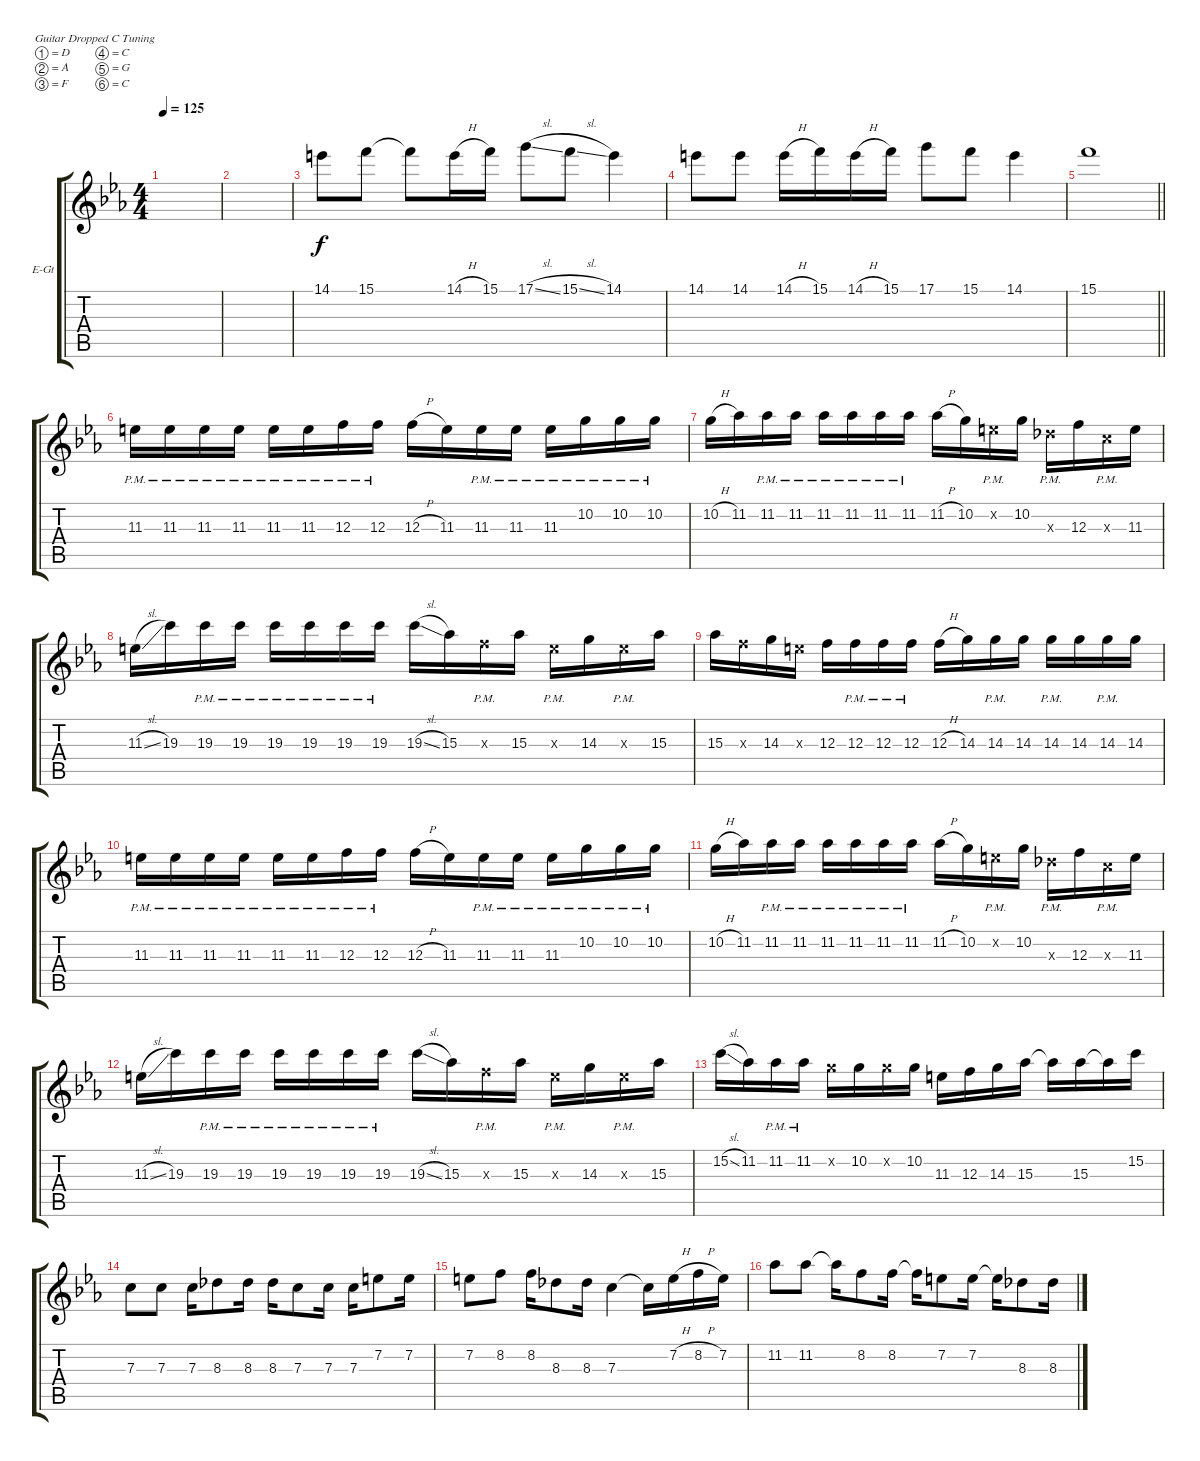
\bracketExtendMode groupsimilarinstruments
\firstSystemTrackNameOrientation horizontal
\otherSystemsTrackNameOrientation horizontal
\track ("Electric Guitar" "E-Gt") {instrument distortionguitar}
\staff {score tabs}
\tuning (D4 A3 F3 C3 G2 C2)
\ts (4 4)
\tempo 125
\clef g2
\ks cminor
|
|
14.1.8 15.1.8 15.1{t}.8 14.1{h}.16 15.1.16 17.1{sl}.8 15.1{sl}.8 14.1.4 |
14.1.8 14.1.8 14.1{h}.16 15.1.16 14.1{h}.16 15.1.16 17.1.8 15.1.8 14.1.4 |
\barLineRight lightlight
15.1.1 |
11.3{pm}.16 11.3{pm}.16 11.3{pm}.16 11.3{pm}.16 11.3{pm}.16 11.3{pm}.16 12.3{pm}.16 12.3{pm}.16 12.3{h}.16 11.3.16 11.3{pm}.16 11.3{pm}.16 11.3{pm}.16 10.2{pm}.16 10.2{pm}.16 10.2{pm}.16 |
10.2{h}.16 11.2.16 11.2{pm}.16 11.2{pm}.16 11.2{pm}.16 11.2{pm}.16 11.2{pm}.16 11.2{pm}.16 11.2{h}.16 10.2.16 7.2{pm x}.16 10.2.16 8.3{pm x}.16 12.3.16 7.3{pm x}.16 11.3.16 |
11.3{sl}.16 19.3.16 19.3{pm}.16 19.3{pm}.16 19.3{pm}.16 19.3{pm}.16 19.3{pm}.16 19.3{pm}.16 19.3{sl}.16 15.3.16 12.3{pm x}.16 15.3.16 11.3{pm x}.16 14.3.16 11.3{pm x}.16 15.3.16 |
15.3.16 12.3{x}.16 14.3.16 11.3{x}.16 12.3.16 12.3{pm}.16 12.3{pm}.16 12.3{pm}.16 12.3{h}.16 14.3.16 14.3{pm}.16 14.3.16 14.3{pm}.16 14.3.16 14.3{pm}.16 14.3.16 |
11.3{pm}.16 11.3{pm}.16 11.3{pm}.16 11.3{pm}.16 11.3{pm}.16 11.3{pm}.16 12.3{pm}.16 12.3{pm}.16 12.3{h}.16 11.3.16 11.3{pm}.16 11.3{pm}.16 11.3{pm}.16 10.2{pm}.16 10.2{pm}.16 10.2{pm}.16 |
10.2{h}.16 11.2.16 11.2{pm}.16 11.2{pm}.16 11.2{pm}.16 11.2{pm}.16 11.2{pm}.16 11.2{pm}.16 11.2{h}.16 10.2.16 7.2{pm x}.16 10.2.16 8.3{pm x}.16 12.3.16 7.3{pm x}.16 11.3.16 |
11.3{sl}.16 19.3.16 19.3{pm}.16 19.3{pm}.16 19.3{pm}.16 19.3{pm}.16 19.3{pm}.16 19.3{pm}.16 19.3{sl}.16 15.3.16 12.3{pm x}.16 15.3.16 11.3{pm x}.16 14.3.16 11.3{pm x}.16 15.3.16 |
15.2{sl}.16 11.2.16 11.2{pm}.16 11.2{pm}.16 10.2{x}.16 10.2.16 10.2{x}.16 10.2.16 11.3.16 12.3.16 14.3.16 15.3.16 15.3{t}.16 15.3.16 15.3{t}.16 15.2.16 |
7.3.8 7.3.8 7.3.16 8.3.8 8.3.16 8.3.16 7.3.8 7.3.16 7.3.16 7.2.8 7.2.16 |
7.2.8 8.2.8 8.2.16 8.3.8 8.3.16 7.3.4 7.3{t}.16 7.2{h}.16 8.2{h}.16 7.2.16 |
11.2.8 11.2.8 11.2{t}.16 8.2.8 8.2.16 8.2{t}.16 7.2.8 7.2.16 7.2{t}.16 8.3.8 8.3.16
